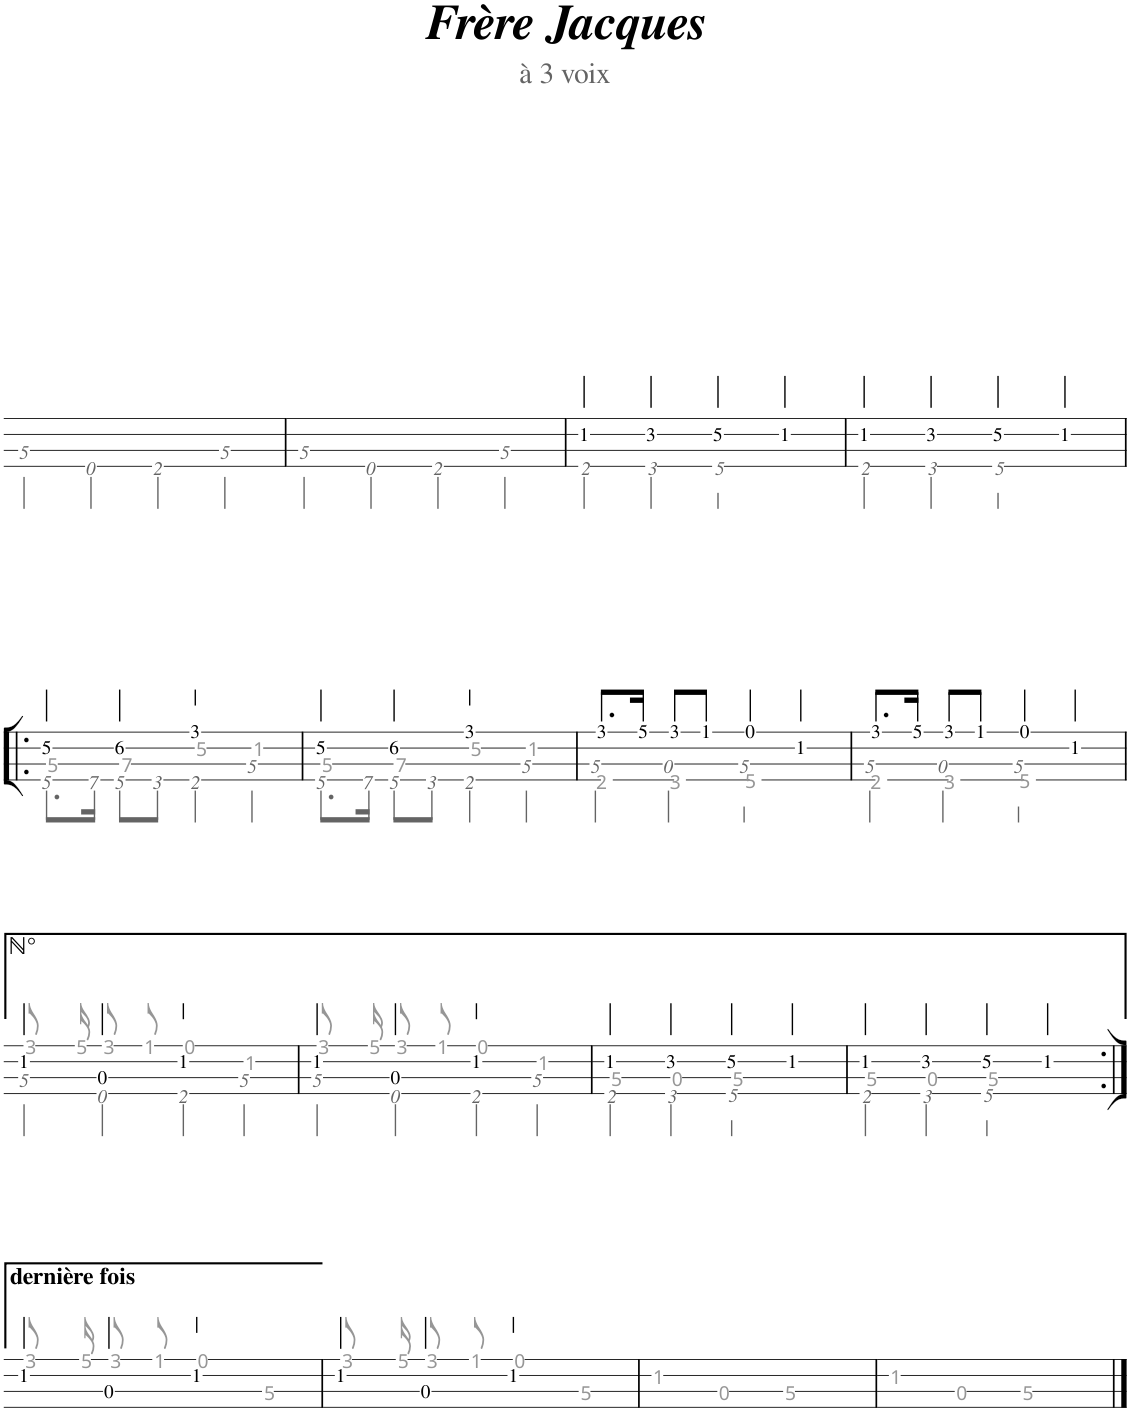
**kern
*part1
*staff1
*I"Ukulélé [Tablature]
*stria4
*k[]
*M4/4
=1
*^
!LO:TX:a:i:color=#646464:t=5	!
1ryy	4fi\
!	!LO:TX:a:i:color=#646464:t=0
.	4gi\
!	!LO:TX:a:i:color=#646464:t=2
.	4ai\
!	!LO:TX:a:i:color=#646464:t=5
.	4fi\
=2	=2
!LO:TX:a:i:color=#646464:t=5	!
1ryy	4fi\
!	!LO:TX:a:i:color=#646464:t=0
.	4gi\
!	!LO:TX:a:i:color=#646464:t=2
.	4ai\
!	!LO:TX:a:i:color=#646464:t=5
.	4fi\
=3	=3
!LO:TX:a:i:color=#646464:t=2	!
4f/	4ai\
!LO:TX:a:i:color=#646464:t=3	!
4g/	4b-i\
!LO:TX:a:i:color=#646464:t=5	!
4a/	2cci\
4f/	.
=4	=4
!LO:TX:a:i:color=#646464:t=2	!
4f/	4ai\
!LO:TX:a:i:color=#646464:t=3	!
4g/	4b-i\
!LO:TX:a:i:color=#646464:t=5	!
4a/	2cci\
4f/	.
!!LO:LB:g=z	!!
=5!|:	=5!|:
*	*^
!LO:TX:a:i:color=#646464:t=5	!	!
!LO:TX:a:color=#969696:t=5	!	!
4a/	8.cci\L	4fi/
!	!LO:TX:a:i:color=#646464:t=7	!
.	16ddi\Jk	.
!LO:TX:a:i:color=#646464:t=5	!	!
!LO:TX:a:color=#969696:t=7	!	!
4b-/	8cci\L	4gi/
!	!LO:TX:a:i:color=#646464:t=3	!
.	8b-i\J	.
!LO:TX:a:i:color=#646464:t=2	!	!
!LO:TX:a:color=#969696:t=5	!	!
2cc/	4ai\	4ai/
!	!LO:TX:a:i:color=#646464:t=5	!
!	!LO:TX:a:color=#969696:t=1	!
.	4fi\	4fi/
=6	=6	=6
!LO:TX:a:i:color=#646464:t=5	!	!
!LO:TX:a:color=#969696:t=5	!	!
4a/	8.cci\L	4fi/
!	!LO:TX:a:i:color=#646464:t=7	!
.	16ddi\Jk	.
!LO:TX:a:i:color=#646464:t=5	!	!
!LO:TX:a:color=#969696:t=7	!	!
4b-/	8cci\L	4gi/
!	!LO:TX:a:i:color=#646464:t=3	!
.	8b-i\J	.
!LO:TX:a:i:color=#646464:t=2	!	!
!LO:TX:a:color=#969696:t=5	!	!
2cc/	4ai\	4ai/
!	!LO:TX:a:i:color=#646464:t=5	!
!	!LO:TX:a:color=#969696:t=1	!
.	4fi\	4fi/
=7	=7	=7
!LO:TX:a:i:color=#646464:t=5	!	!
!LO:TX:a:color=#969696:t=2	!	!
8.cc/L	4fi\	4ai/
16dd/Jk	.	.
!LO:TX:a:i:color=#646464:t=0	!	!
!LO:TX:a:color=#969696:t=3	!	!
8cc/L	4ci\	4b-i/
8b-/J	.	.
!LO:TX:a:i:color=#646464:t=5	!	!
!LO:TX:a:color=#969696:t=5	!	!
4a/	2fi\	2cci/
4f/	.	.
=8	=8	=8
!LO:TX:a:i:color=#646464:t=5	!	!
!LO:TX:a:color=#969696:t=2	!	!
8.cc/L	4fi\	4ai/
16dd/Jk	.	.
!LO:TX:a:i:color=#646464:t=0	!	!
!LO:TX:a:color=#969696:t=3	!	!
8cc/L	4ci\	4b-i/
8b-/J	.	.
!LO:TX:a:i:color=#646464:t=5	!	!
!LO:TX:a:color=#969696:t=5	!	!
4a/	2fi\	2cci/
4f/	.	.
!!LO:LB:g=z	!!	!!
=9	=9	=9
!LO:TX:a:i:color=#646464:t=5	!	!
!LO:TX:a:color=#969696:t=3	!	!
4f/	4fi\	8.cci/
!	!	!LO:TX:a:color=#969696:t=5
.	.	16ddi/
!LO:TX:a:i:color=#646464:t=0	!	!
!LO:TX:a:color=#969696:t=3	!	!
4c/	4gi\	8cci/
!	!	!LO:TX:a:color=#969696:t=1
.	.	8b-i/
!LO:TX:a:i:color=#646464:t=2	!	!
!LO:TX:a:color=#969696:t=0	!	!
2f/	4ai\	4ai/
!	!LO:TX:a:i:color=#646464:t=5	!
!	!LO:TX:a:color=#969696:t=1	!
.	4fi\	4fi/
=10	=10	=10
!LO:TX:a:i:color=#646464:t=5	!	!
!LO:TX:a:color=#969696:t=3	!	!
4f/	4fi\	8.cci/
!	!	!LO:TX:a:color=#969696:t=5
.	.	16ddi/
!LO:TX:a:i:color=#646464:t=0	!	!
!LO:TX:a:color=#969696:t=3	!	!
4c/	4gi\	8cci/
!	!	!LO:TX:a:color=#969696:t=1
.	.	8b-i/
!LO:TX:a:i:color=#646464:t=2	!	!
!LO:TX:a:color=#969696:t=0	!	!
2f/	4ai\	4ai/
!	!LO:TX:a:i:color=#646464:t=5	!
!	!LO:TX:a:color=#969696:t=1	!
.	4fi\	4fi/
=11	=11	=11
!LO:TX:a:i:color=#646464:t=2	!	!
!LO:TX:a:color=#969696:t=5	!	!
4f/	4ai\	4fi/
!LO:TX:a:i:color=#646464:t=3	!	!
!LO:TX:a:color=#969696:t=0	!	!
4g/	4b-i\	4ci/
!LO:TX:a:i:color=#646464:t=5	!	!
!LO:TX:a:color=#969696:t=5	!	!
4a/	2cci\	2fi/
4f/	.	.
=12	=12	=12
!LO:TX:a:i:color=#646464:t=2	!	!
!LO:TX:a:color=#969696:t=5	!	!
4f/	4ai\	4fi/
!LO:TX:a:i:color=#646464:t=3	!	!
!LO:TX:a:color=#969696:t=0	!	!
4g/	4b-i\	4ci/
!LO:TX:a:i:color=#646464:t=5	!	!
!LO:TX:a:color=#969696:t=5	!	!
4a/	2cci\	2fi/
4f/	.	.
*	*v	*v
!!LO:LB:g=z
=13:|!	=13:|!
!LO:TX:a:color=#969696:t=3	!
4f/	8.cci/
!	!LO:TX:a:color=#969696:t=5
.	16ddi/
!LO:TX:a:color=#969696:t=3	!
4c/	8cci/
!	!LO:TX:a:color=#969696:t=1
.	8b-i/
!LO:TX:a:color=#969696:t=0	!
2f/	4ai/
!	!LO:TX:a:color=#969696:t=5
.	4fi/
=14	=14
!LO:TX:a:color=#969696:t=3	!
4f/	8.cci/
!	!LO:TX:a:color=#969696:t=5
.	16ddi/
!LO:TX:a:color=#969696:t=3	!
4c/	8cci/
!	!LO:TX:a:color=#969696:t=1
.	8b-i/
!LO:TX:a:color=#969696:t=0	!
2f/	4ai/
!	!LO:TX:a:color=#969696:t=5
.	4fi/
=15	=15
!LO:TX:a:color=#969696:t=1	!
1ryy	4fi/
!	!LO:TX:a:color=#969696:t=0
.	4ci/
!	!LO:TX:a:color=#969696:t=5
.	2fi/
=16	=16
!LO:TX:a:color=#969696:t=1	!
1ryy	4fi/
!	!LO:TX:a:color=#969696:t=0
.	4ci/
!	!LO:TX:a:color=#969696:t=5
.	2fi/
*v	*v
==
*-
